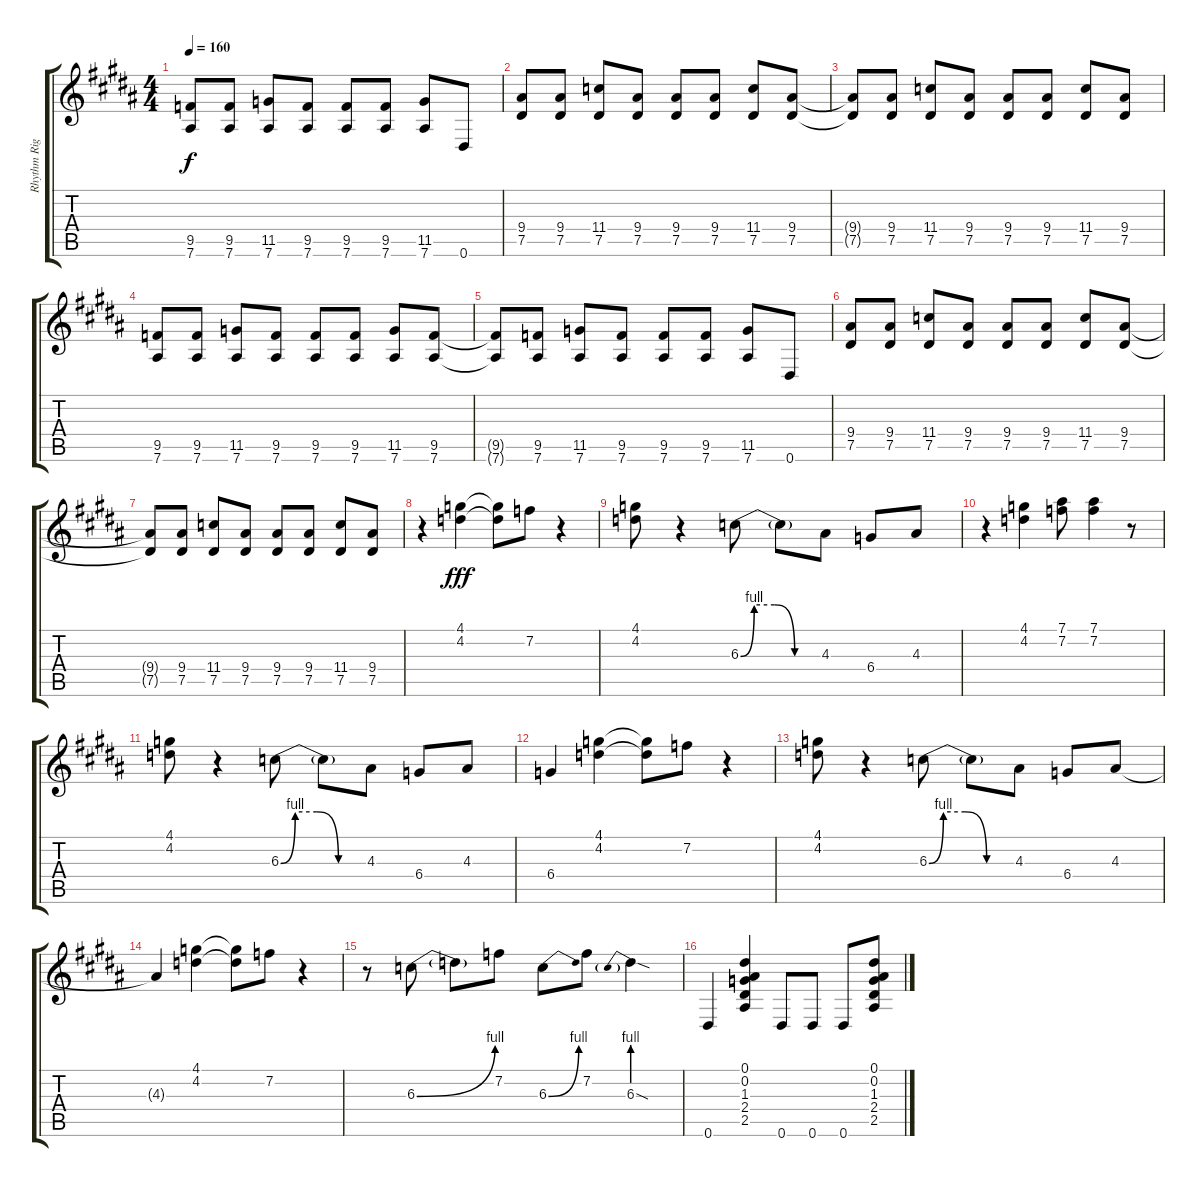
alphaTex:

\track ("Rhythm Right" "Rhythm Rig") {instrument distortionguitar}
\staff {score tabs}
\tuning (Eb4 Bb3 Gb3 Db3 Ab2 Eb2) {hide}
\ts (4 4)
\tempo 160
\clef g2
\ks g#minor
(9.5{t} 7.6{t}).8{dy f} (9.5 7.6).8 (11.5 7.6).8 (9.5 7.6).8 (9.5 7.6).8 (9.5 7.6).8 (11.5 7.6).8 0.6.8 |
(9.4 7.5).8 (9.4 7.5).8 (11.4 7.5).8 (9.4 7.5).8 (9.4 7.5).8 (9.4 7.5).8 (11.4 7.5).8 (9.4 7.5).8 |
(9.4{t} 7.5{t}).8 (9.4 7.5).8 (11.4 7.5).8 (9.4 7.5).8 (9.4 7.5).8 (9.4 7.5).8 (11.4 7.5).8 (9.4 7.5).8 |
\ks b
(9.5 7.6).8 (9.5 7.6).8 (11.5 7.6).8 (9.5 7.6).8 (9.5 7.6).8 (9.5 7.6).8 (11.5 7.6).8 (9.5 7.6).8 |
\ks g#minor
(9.5{t} 7.6{t}).8 (9.5 7.6).8 (11.5 7.6).8 (9.5 7.6).8 (9.5 7.6).8 (9.5 7.6).8 (11.5 7.6).8 0.6.8 |
(9.4 7.5).8 (9.4 7.5).8 (11.4 7.5).8 (9.4 7.5).8 (9.4 7.5).8 (9.4 7.5).8 (11.4 7.5).8 (9.4 7.5).8 |
(9.4{t} 7.5{t}).8 (9.4 7.5).8 (11.4 7.5).8 (9.4 7.5).8 (9.4 7.5).8 (9.4 7.5).8 (11.4 7.5).8 (9.4 7.5).8 |
\ks b
r.4 (4.1 4.2).4{dy fff} (4.1{t} 4.2{t}).8 7.2.8 r.4 |
\ks g#minor
(4.1 4.2).8 r.4 6.3{be (custom 0 0 10 4 25 4 40 0 60 0)}.8 6.3{t}.8 4.3.8 6.4.8 4.3.8 |
r.4 (4.1 4.2).4 (7.1 7.2).8 (7.1 7.2).4 r.8 |
(4.1 4.2).8 r.4 6.3{be (custom 0 0 10 4 25 4 40 0 60 0)}.8 6.3{t}.8 4.3.8 6.4.8 4.3.8 |
\ks b
6.4.4 (4.1 4.2).4 (4.1{t} 4.2{t}).8 7.2.8 r.4 |
\ks g#minor
(4.1 4.2).8 r.4 6.3{be (custom 0 0 10 4 25 4 40 0 60 0)}.8 6.3{t}.8 4.3.8 6.4.8 4.3.8 |
4.3{t}.4 (4.1 4.2).4 (4.1{t} 4.2{t}).8 7.2.8 r.4 |
r.8 6.3{be (bend 0 0 60 4)}.8 6.3{t}.8 7.2.8 6.3{be (bend 0 0 60 4)}.8 7.2.8 6.3{be (prebend 0 4 60 4) sod}.4 |
\ks b
0.6.4 (0.1 0.2 1.3 2.4 2.5).4 0.6.8 0.6.8 0.6.8 (0.1 0.2 1.3 2.4 2.5).8
